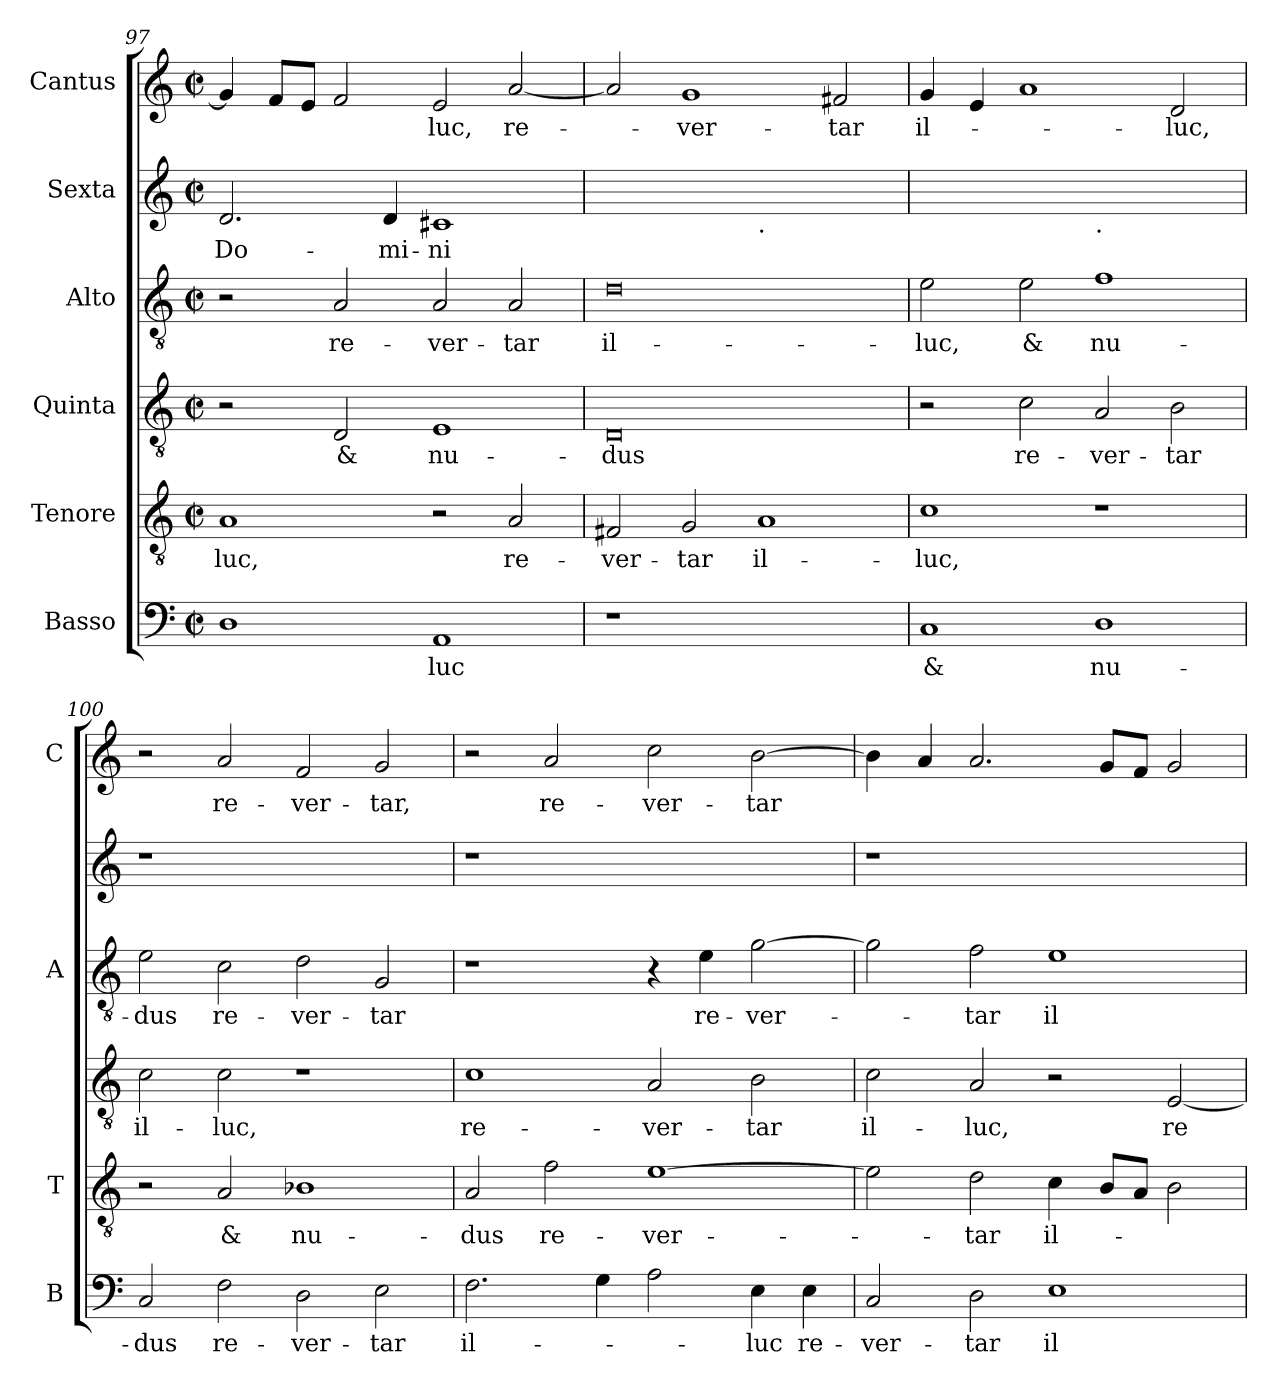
**kern	**text	**kern	**text	**kern	**text	**kern	**text	**kern	**text	**kern	**text
*part6	*part6	*part5	*part5	*part4	*part4	*part3	*part3	*part2	*part2	*part1	*part1
*staff6	*staff6	*staff5	*staff5	*staff4	*staff4	*staff3	*staff3	*staff2	*staff2	*staff1	*staff1
*I"Basso	*	*I"Tenore	*	*I"Quinta	*	*I"Alto	*	*I"Sexta	*	*I"Cantus	*
*I'B	*	*I'T	*	*	*	*I'A	*	*	*	*I'C	*
*clefF4	*	*clefGv2	*	*clefGv2	*	*clefGv2	*	*clefG2	*	*clefG2	*
*k[]	*	*k[]	*	*k[]	*	*k[]	*	*k[]	*	*k[]	*
*M2/2	*	*M2/2	*	*M2/2	*	*M2/2	*	*M2/2	*	*M2/2	*
*met(c|)	*	*met(c|)	*	*met(c|)	*	*met(c|)	*	*met(c|)	*	*met(c|)	*
=97	=97	=97	=97	=97	=97	=97	=97	=97	=97	=97	=97
1D	.	1A	-luc,	2r	.	2r	.	2.d/	Do-	4g/]	.
.	.	.	.	.	.	.	.	.	.	8f/L	.
.	.	.	.	.	.	.	.	.	.	8e/J	.
.	.	.	.	2D/	&	2A/	re-	.	.	2f/	.
.	.	.	.	.	.	.	.	4d/	-mi-	.	.
1AA	-luc	2r	.	1E	nu-	2A/	-ver-	1c#X	-ni	2e/	-luc,
.	.	2A/	re-	.	.	2A/	-tar	.	.	[2a/	re-
=98	=98	=98	=98	=98	=98	=98	=98	=98	=98	=98	=98
1r	.	2F#X/	-ver-	0D	-dus	0d	il-	1ryy	.	2a/]	.
.	.	2G/	-tar	.	.	.	.	.	.	1g	-ver-
!	!	!	!	!	!	!	!	!LO:TX:b:t=.	!	!	!
1ryy	.	1A	il-	.	.	.	.	1ryy	.	.	.
.	.	.	.	.	.	.	.	.	.	2f#X/	-tar
=99	=99	=99	=99	=99	=99	=99	=99	=99	=99	=99	=99
1C	&	1c	-luc,	2r	.	2e\	-luc,	1ryy	.	4g/	il-
.	.	.	.	.	.	.	.	.	.	4e/	.
.	.	.	.	2c\	re-	2e\	&	.	.	1a	.
!	!	!	!	!	!	!	!	!LO:TX:b:t=.	!	!	!
1D	nu-	1r	.	2A/	-ver-	1f	nu-	1ryy	.	.	.
.	.	.	.	2B\	-tar	.	.	.	.	2d/	-luc,
!!LO:LB:g=z
=100	=100	=100	=100	=100	=100	=100	=100	=100	=100	=100	=100
2C/	-dus	2r	.	2c\	il-	2e\	-dus	1r	.	2r	.
2F\	re-	2A/	&	2c\	-luc,	2c\	re-	.	.	2a/	re-
2D\	-ver-	1B-X	nu-	1r	.	2d\	-ver-	1ryy	.	2f/	-ver-
2E\	-tar	.	.	.	.	2G/	-tar	.	.	2g/	-tar,
=101	=101	=101	=101	=101	=101	=101	=101	=101	=101	=101	=101
2.F\	il-	2A/	-dus	1c	re-	1r	.	1r	.	2r	.
.	.	2f\	re-	.	.	.	.	.	.	2a/	re-
4G\	.	.	.	.	.	.	.	.	.	.	.
2A\	.	[1e	-ver-	2A/	-ver-	4r	.	1ryy	.	2cc\	-ver-
.	.	.	.	.	.	4e\	re-	.	.	.	.
4E\	-luc	.	.	2B\	-tar	[2g\	-ver-	.	.	[2b\	-tar
4E\	re-	.	.	.	.	.	.	.	.	.	.
=102	=102	=102	=102	=102	=102	=102	=102	=102	=102	=102	=102
2C/	-ver-	2e\]	.	2c\	il-	2g\]	.	1r	.	4b\]	.
.	.	.	.	.	.	.	.	.	.	4a/	.
2D\	-tar	2d\	-tar	2A/	-luc,	2f\	-tar	.	.	2.a/	.
1E	il-	4c\	il-	2r	.	1e	il-	1ryy	.	.	.
.	.	8B/L	.	.	.	.	.	.	.	8g/L	.
.	.	8A/J	.	.	.	.	.	.	.	8f/J	.
.	.	2B\	.	[2E/	re-	.	.	.	.	2g/	.
=	=	=	=	=	=	=	=	=	=	=	=
*-	*-	*-	*-	*-	*-	*-	*-	*-	*-	*-	*-
